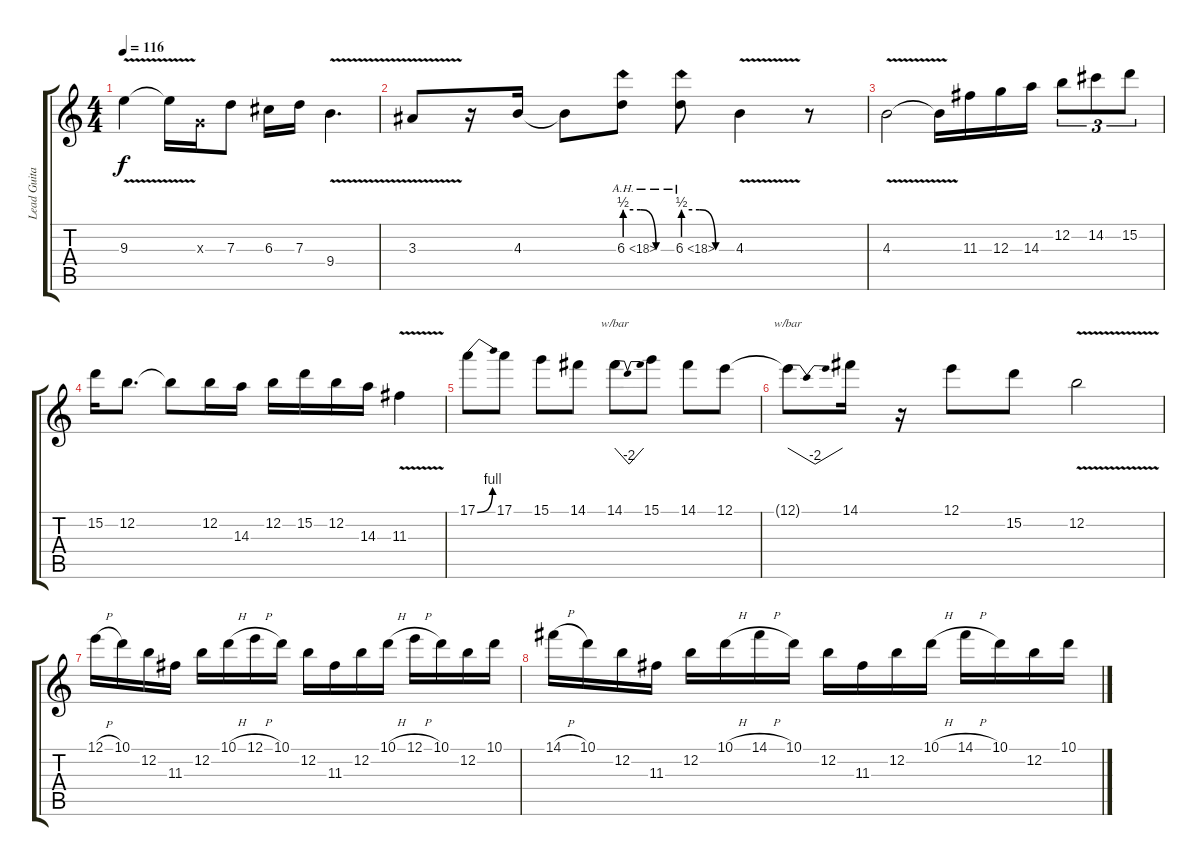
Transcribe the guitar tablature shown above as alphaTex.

\track ("Lead Guitar" "Lead Guita") {instrument distortionguitar}
\staff {score tabs}
\tuning (E4 B3 G3 D3 A2 E2) {hide}
\ts (4 4)
\tempo 116
\clef g2
\ks c
9.3{v}.4{dy f} 9.3{t}.16 0.3{x}.16 7.3.8 6.3.16 7.3.16 9.4{v}.4{d} |
3.3{v}.8 r.16 4.3.16 4.3{t}.8 6.3{be (custom 0 2 20 2 40 0 60 0) ah 12}.8 6.3{be (custom 0 2 20 2 40 0 60 0) ah 12}.8 4.3{v}.4 r.8 |
4.3{v}.2 4.3{t}.16 11.3.16 12.3.16 14.3.16 12.2.8{tu (3 2)} 14.2.8{tu (3 2)} 15.2.8{tu (3 2)} |
15.2.16 12.2.8{d} 12.2{t}.8 12.2.16 14.3.16 12.2.16 15.2.16 12.2.16 14.3.16 11.3{v}.4 |
17.1{be (bend 0 0 60 4)}.8 17.1.8 15.1.8 14.1.8 14.1.8{tbe (dip default 0 0 30 -8 60 0)} 15.1.8 14.1.8 12.1.8 |
12.1{t}.8{tbe (dip default 0 0 30 -8 60 0)} 14.1.16 r.16 12.1.8 15.2.8 12.2{v}.2 |
12.1{h}.16 10.1.16 12.2.16 11.3.16 12.2.16 10.1{h}.16 12.1{h}.16 10.1.16 12.2.16 11.3.16 12.2.16 10.1{h}.16 12.1{h}.16 10.1.16 12.2.16 10.1.16 |
14.1{h}.16 10.1.16 12.2.16 11.3.16 12.2.16 10.1{h}.16 14.1{h}.16 10.1.16 12.2.16 11.3.16 12.2.16 10.1{h}.16 14.1{h}.16 10.1.16 12.2.16 10.1.16
